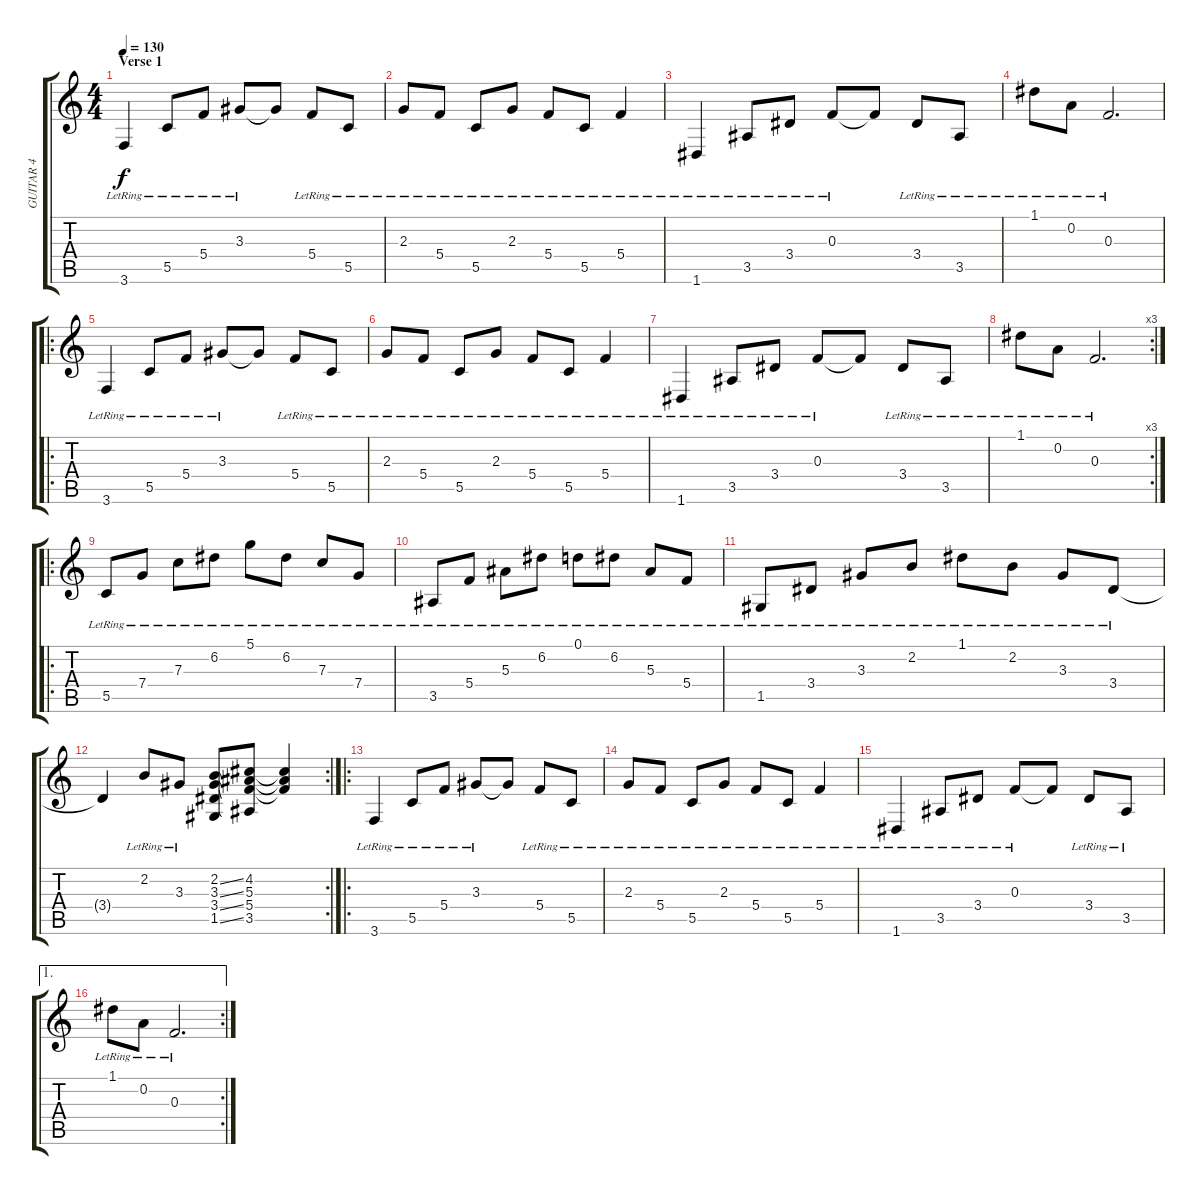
\track ("GUITAR 4" "GUITAR 4") {instrument electricguitarclean}
\staff {score tabs}
\tuning (D4 A3 F3 C3 G2 D2) {hide}
\ts (4 4)
\section ("" "Verse 1")
\tempo 130
\clef g2
\ks c
3.6{lr}.4{dy f} 5.5{lr}.8 5.4{lr}.8 3.3{lr}.8 3.3{t}.8 5.4{lr}.8 5.5{lr}.8 |
2.3{lr}.8 5.4{lr}.8 5.5{lr}.8 2.3{lr}.8 5.4{lr}.8 5.5{lr}.8 5.4{lr}.4 |
1.6{lr}.4 3.5{lr}.8 3.4{lr}.8 0.3{lr}.8 0.3{t}.8 3.4{lr}.8 3.5{lr}.8 |
1.1{lr}.8 0.2{lr}.8 0.3{lr}.2{d} |
\ro
3.6{lr}.4 5.5{lr}.8 5.4{lr}.8 3.3{lr}.8 3.3{t}.8 5.4{lr}.8 5.5{lr}.8 |
2.3{lr}.8 5.4{lr}.8 5.5{lr}.8 2.3{lr}.8 5.4{lr}.8 5.5{lr}.8 5.4{lr}.4 |
1.6{lr}.4 3.5{lr}.8 3.4{lr}.8 0.3{lr}.8 0.3{t}.8 3.4{lr}.8 3.5{lr}.8 |
\rc 3
1.1{lr}.8 0.2{lr}.8 0.3{lr}.2{d} |
\ro
5.5{lr}.8 7.4{lr}.8 7.3{lr}.8 6.2{lr}.8 5.1{lr}.8 6.2{lr}.8 7.3{lr}.8 7.4{lr}.8 |
3.5{lr}.8 5.4{lr}.8 5.3{lr}.8 6.2{lr}.8 0.1{lr}.8 6.2{lr}.8 5.3{lr}.8 5.4{lr}.8 |
1.5{lr}.8 3.4{lr}.8 3.3{lr}.8 2.2{lr}.8 1.1{lr}.8 2.2{lr}.8 3.3{lr}.8 3.4{lr}.8 |
\rc 2
3.4{t}.4 2.2{lr}.8 3.3{lr}.8 (2.2{ss} 3.3{ss} 3.4{ss} 1.5{ss}).8 (4.2 5.3 5.4 3.5).8 (4.2{t} 5.3{t} 5.4{t}).4 |
\ro
3.6{lr}.4 5.5{lr}.8 5.4{lr}.8 3.3{lr}.8 3.3{t}.8 5.4{lr}.8 5.5{lr}.8 |
2.3{lr}.8 5.4{lr}.8 5.5{lr}.8 2.3{lr}.8 5.4{lr}.8 5.5{lr}.8 5.4{lr}.4 |
1.6{lr}.4 3.5{lr}.8 3.4{lr}.8 0.3{lr}.8 0.3{t}.8 3.4{lr}.8 3.5{lr}.8 |
\ae 1
\rc 2
1.1{lr}.8 0.2{lr}.8 0.3{lr}.2{d}
